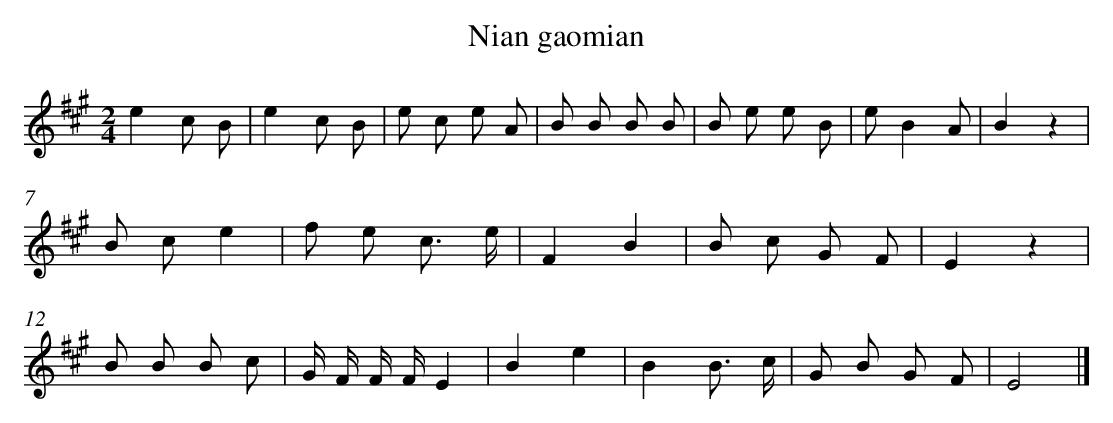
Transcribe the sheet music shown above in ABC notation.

X:1
T: Nian gaomian
L: 1/8
M: 2/4
K: A
e2c B [I:setbarnb 1]|
e2c B |
e c e A |
B B B B |
B e e B |
eB2A |
B2z2 |
B ce2 |
f e c3/ e/ |
F2B2 |
B c G F |
E2z2 |
B B B c |
G/ F/ F/ F/E2 |
B2e2 |
B2B3/ c/ |
G B G F |
E4 |]
